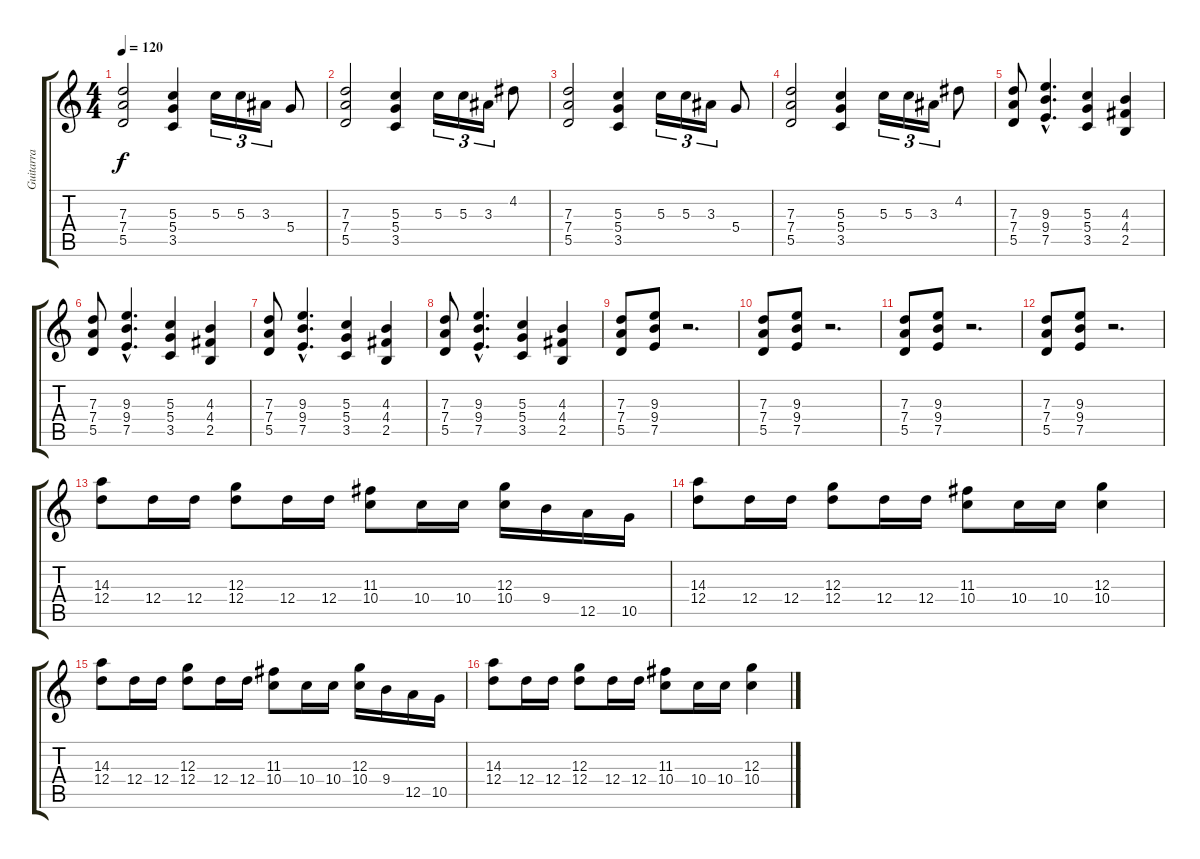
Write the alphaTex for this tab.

\track ("Guitarra" "Guitarra") {instrument distortionguitar}
\staff {score tabs}
\tuning (E4 B3 G3 D3 A2 E2) {hide}
\ts (4 4)
\tempo 120
\clef g2
\ks c
(7.3 7.4 5.5).2{dy f} (5.3 5.4 3.5).4 5.3.16{tu (3 2)} 5.3.16{tu (3 2)} 3.3.16{tu (3 2)} 5.4.8 |
(7.3 7.4 5.5).2 (5.3 5.4 3.5).4 5.3.16{tu (3 2)} 5.3.16{tu (3 2)} 3.3.16{tu (3 2)} 4.2.8 |
(7.3 7.4 5.5).2 (5.3 5.4 3.5).4 5.3.16{tu (3 2)} 5.3.16{tu (3 2)} 3.3.16{tu (3 2)} 5.4.8 |
(7.3 7.4 5.5).2 (5.3 5.4 3.5).4 5.3.16{tu (3 2)} 5.3.16{tu (3 2)} 3.3.16{tu (3 2)} 4.2.8 |
(7.3 7.4 5.5).8 (9.3{hac} 9.4{hac} 7.5{hac}).4{d} (5.3 5.4 3.5).4 (4.3 4.4 2.5).4 |
(7.3 7.4 5.5).8 (9.3{hac} 9.4{hac} 7.5{hac}).4{d} (5.3 5.4 3.5).4 (4.3 4.4 2.5).4 |
(7.3 7.4 5.5).8 (9.3{hac} 9.4{hac} 7.5{hac}).4{d} (5.3 5.4 3.5).4 (4.3 4.4 2.5).4 |
(7.3 7.4 5.5).8 (9.3{hac} 9.4{hac} 7.5{hac}).4{d} (5.3 5.4 3.5).4 (4.3 4.4 2.5).4 |
(7.3 7.4 5.5).8 (9.3 9.4 7.5).8 r.2{d} |
(7.3 7.4 5.5).8 (9.3 9.4 7.5).8 r.2{d} |
(7.3 7.4 5.5).8 (9.3 9.4 7.5).8 r.2{d} |
(7.3 7.4 5.5).8 (9.3 9.4 7.5).8 r.2{d} |
(14.3 12.4).8 12.4.16 12.4.16 (12.3 12.4).8 12.4.16 12.4.16 (11.3 10.4).8 10.4.16 10.4.16 (12.3 10.4).16 9.4.16 12.5.16 10.5.16 |
(14.3 12.4).8 12.4.16 12.4.16 (12.3 12.4).8 12.4.16 12.4.16 (11.3 10.4).8 10.4.16 10.4.16 (12.3 10.4).4 |
(14.3 12.4).8 12.4.16 12.4.16 (12.3 12.4).8 12.4.16 12.4.16 (11.3 10.4).8 10.4.16 10.4.16 (12.3 10.4).16 9.4.16 12.5.16 10.5.16 |
(14.3 12.4).8 12.4.16 12.4.16 (12.3 12.4).8 12.4.16 12.4.16 (11.3 10.4).8 10.4.16 10.4.16 (12.3 10.4).4
